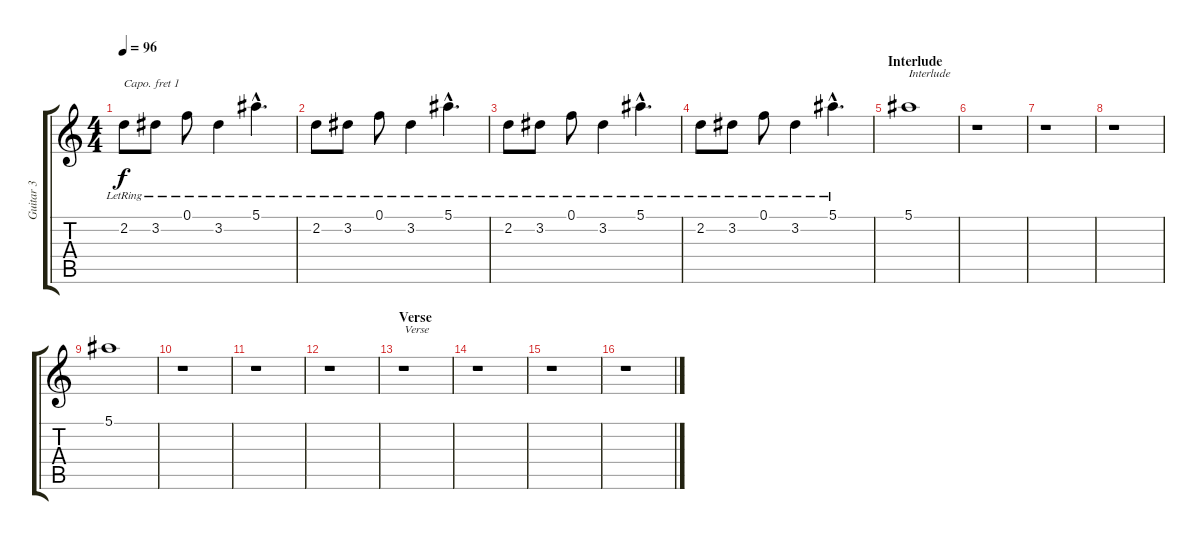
\track ("Guitar 3" "Guitar 3") {instrument electricguitarclean}
\staff {score tabs}
\capo 1
\tuning (E4 B3 G3 D3 A2 D2) {hide}
\ts (4 4)
\tempo 96
\clef g2
\ks c
2.2{lr}.8{dy f} 3.2{lr}.8 0.1{lr}.8 3.2{lr}.4 5.1{hac lr}.4{d} |
2.2{lr}.8 3.2{lr}.8 0.1{lr}.8 3.2{lr}.4 5.1{hac lr}.4{d} |
2.2{lr}.8 3.2{lr}.8 0.1{lr}.8 3.2{lr}.4 5.1{hac lr}.4{d} |
2.2{lr}.8 3.2{lr}.8 0.1{lr}.8 3.2{lr}.4 5.1{hac lr}.4{d} |
\section ("" "Interlude")
5.1.1{txt "Interlude"} |
r.1 |
r.1 |
r.1 |
5.1.1 |
r.1 |
r.1 |
r.1 |
\section ("" "Verse")
r.1{txt "Verse"} |
r.1 |
r.1 |
r.1
